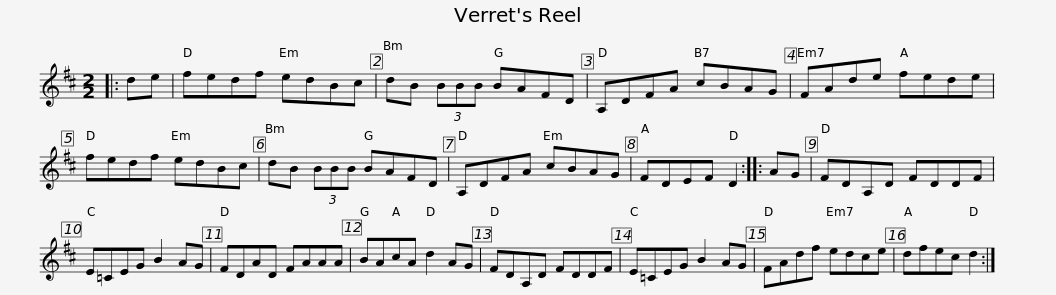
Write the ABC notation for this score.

X:1
L:1/8
M:2/2
I:linebreak $
K:D
V:1 treble
V:1
|: de | fedf edBc | dB (3BBB BAFD | A,DFA cBAG | FAde fede | %5
 fedf edBc |$ dB (3BBB BAFD | A,DFA cBAG | FDEF D2 :: AG | %10
 FDA,D FDDF | E=CEG B2 AG |$ FDAD FAAA | BAcA d2 AG | FDA,D FDDF | %15
 E=CEG B2 AG | FAdf edce | dfec d2 :| %18
